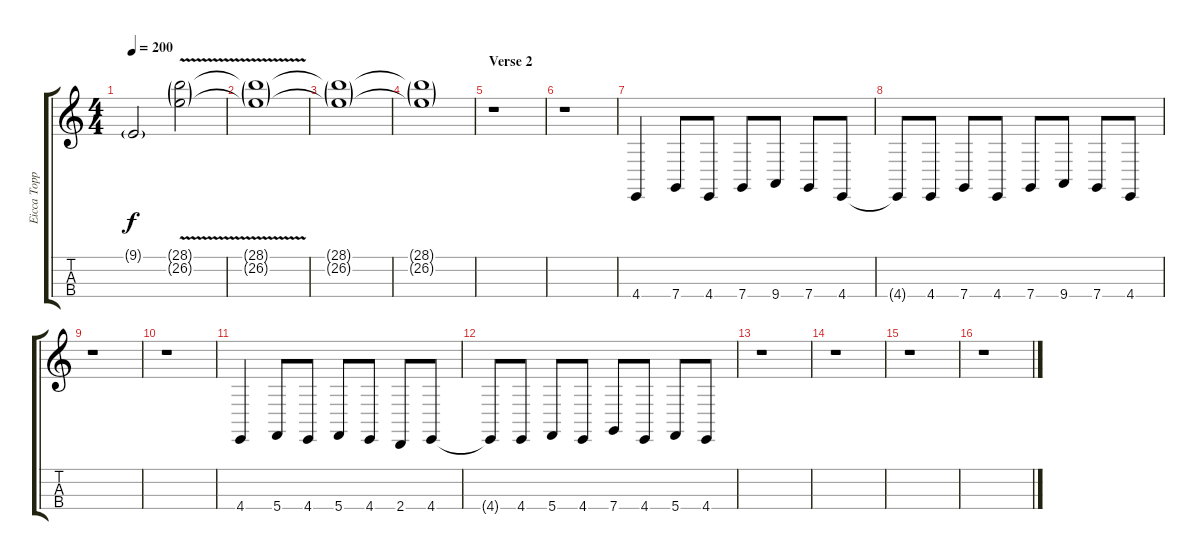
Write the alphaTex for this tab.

\track ("Eicca Toppinen" "Eicca Topp") {instrument cello}
\staff {score tabs}
\tuning (G3 D3 G2 C2) {hide}
\ts (4 4)
\tempo 200
\clef g2
\ks c
9.1{g t}.2{dy f} (28.1{v g} 26.2{v g}).2 |
(28.1{g t} 26.2{g t}).1 |
(28.1{g t} 26.2{g t}).1 |
(28.1{g t} 26.2{g t}).1 |
\section ("" "Verse 2")
r.1 |
r.1 |
4.4.4 7.4.8 4.4.8 7.4.8 9.4.8 7.4.8 4.4.8 |
4.4{t}.8 4.4.8 7.4.8 4.4.8 7.4.8 9.4.8 7.4.8 4.4.8 |
r.1 |
r.1 |
4.4.4 5.4.8 4.4.8 5.4.8 4.4.8 2.4.8 4.4.8 |
4.4{t}.8 4.4.8 5.4.8 4.4.8 7.4.8 4.4.8 5.4.8 4.4.8 |
r.1 |
r.1 |
r.1 |
r.1
